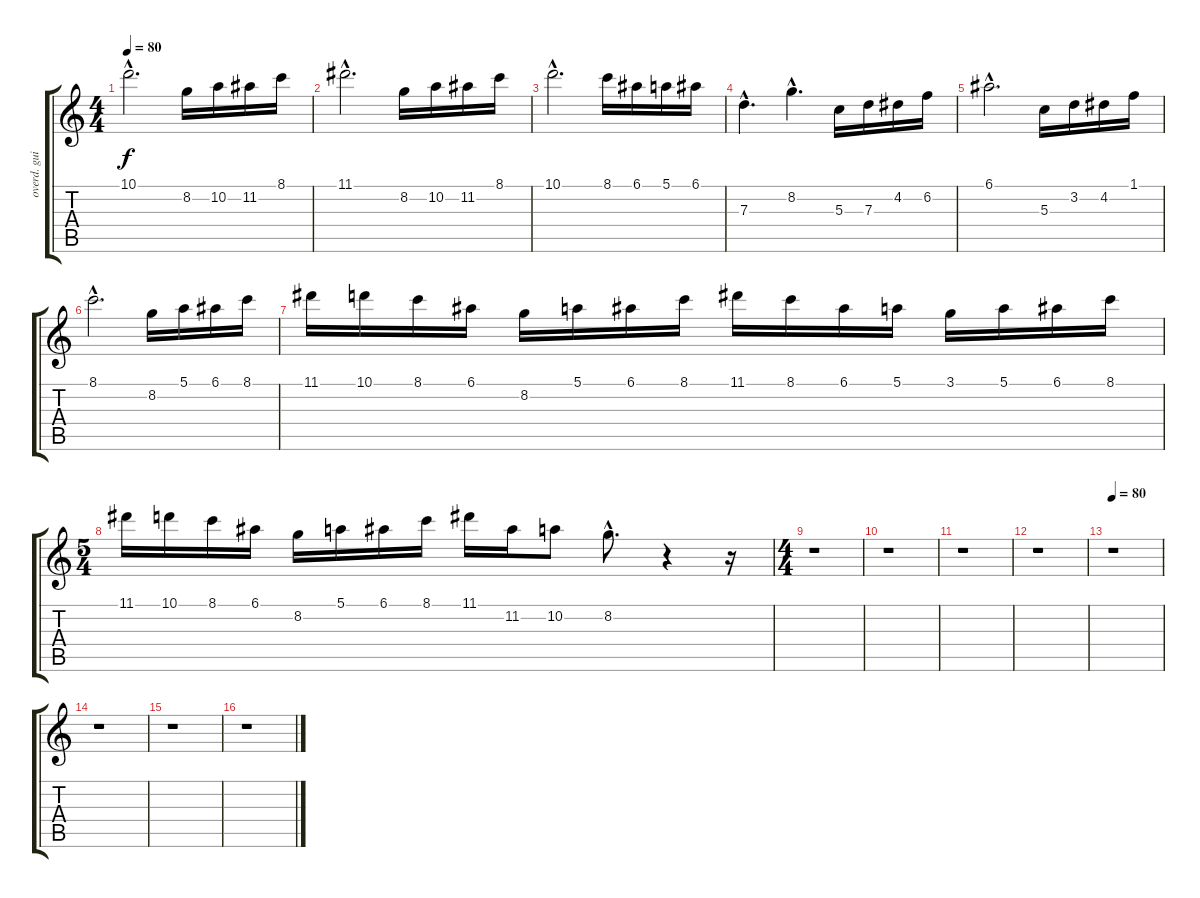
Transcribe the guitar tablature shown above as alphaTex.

\track ("overd. guitar" "overd. gui") {instrument overdrivenguitar}
\staff {score tabs}
\tuning (E4 B3 G3 D3 A2 E2) {hide}
\ts (4 4)
\tempo 80
\clef g2
\ks c
10.1{hac}.2{d dy f} 8.2.16 10.2.16 11.2.16 8.1.16 |
11.1{hac}.2{d} 8.2.16 10.2.16 11.2.16 8.1.16 |
10.1{hac}.2{d} 8.1.16 6.1.16 5.1.16 6.1.16 |
7.3{hac}.4{d} 8.2{hac}.4{d} 5.3.16 7.3.16 4.2.16 6.2.16 |
6.1{hac}.2{d} 5.3.16 3.2.16 4.2.16 1.1.16 |
8.1{hac}.2{d} 8.2.16 5.1.16 6.1.16 8.1.16 |
11.1.16 10.1.16 8.1.16 6.1.16 8.2.16 5.1.16 6.1.16 8.1.16 11.1.16 8.1.16 6.1.16 5.1.16 3.1.16 5.1.16 6.1.16 8.1.16 |
\ts (5 4)
11.1.16 10.1.16 8.1.16 6.1.16 8.2.16 5.1.16 6.1.16 8.1.16 11.1.16 11.2.16 10.2.8 8.2{hac}.8{d} r.4 r.16 |
\ts (4 4)
r.1 |
r.1 |
r.1 |
r.1 |
\tempo 80
r.1 |
r.1 |
r.1 |
r.1
